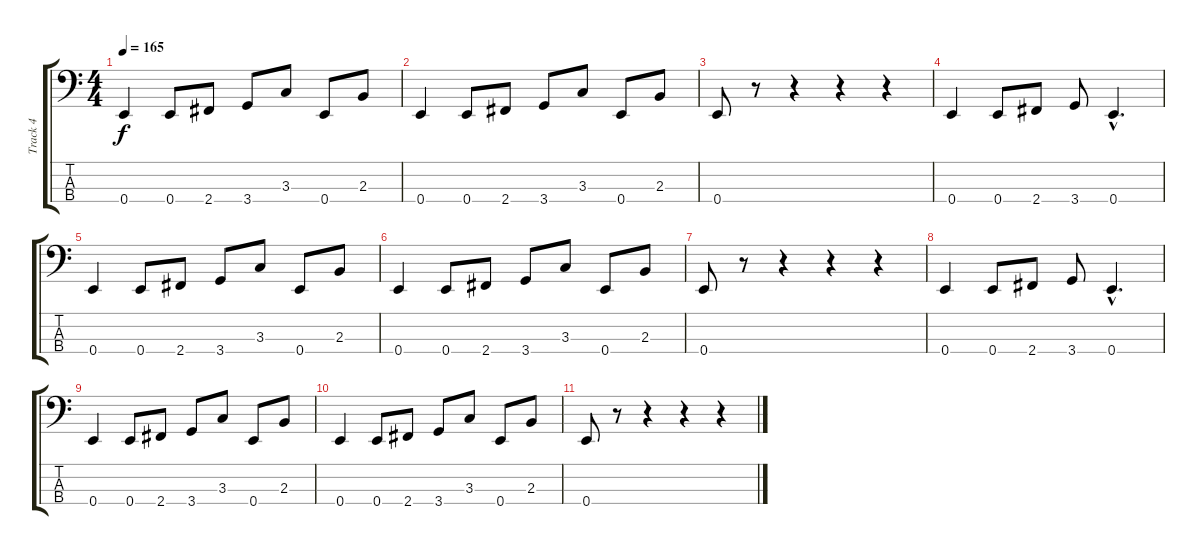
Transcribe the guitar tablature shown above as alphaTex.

\track ("Track 4" "Track 4") {instrument electricbasspick}
\staff {score tabs}
\tuning (G2 D2 A1 E1) {hide}
\ts (4 4)
\tempo 165
\clef f4
\ks c
0.4.4{dy f} 0.4.8 2.4.8 3.4.8 3.3.8 0.4.8 2.3.8 |
0.4.4 0.4.8 2.4.8 3.4.8 3.3.8 0.4.8 2.3.8 |
0.4.8 r.8 r.4 r.4 r.4 |
0.4.4 0.4.8 2.4.8 3.4.8 0.4{hac}.4{d} |
0.4.4 0.4.8 2.4.8 3.4.8 3.3.8 0.4.8 2.3.8 |
0.4.4 0.4.8 2.4.8 3.4.8 3.3.8 0.4.8 2.3.8 |
0.4.8 r.8 r.4 r.4 r.4 |
0.4.4 0.4.8 2.4.8 3.4.8 0.4{hac}.4{d} |
0.4.4 0.4.8 2.4.8 3.4.8 3.3.8 0.4.8 2.3.8 |
0.4.4 0.4.8 2.4.8 3.4.8 3.3.8 0.4.8 2.3.8 |
0.4.8 r.8 r.4 r.4 r.4
